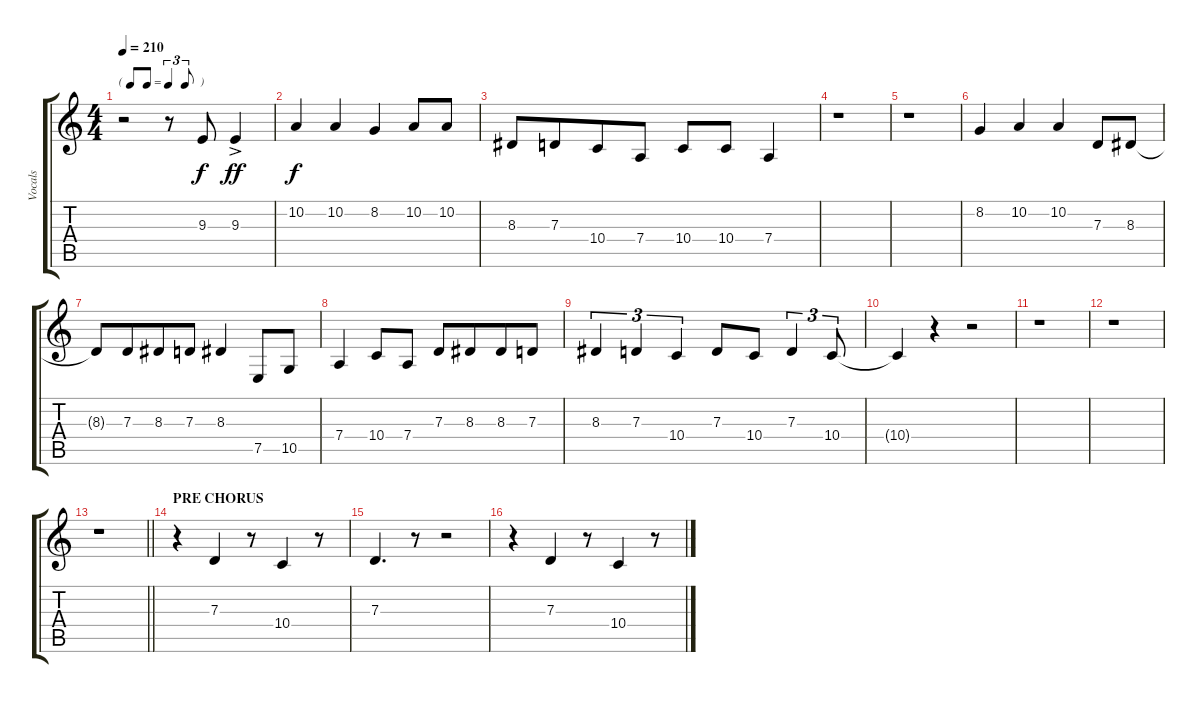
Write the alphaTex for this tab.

\track ("Vocals" "Vocals") {instrument harmonica}
\staff {score tabs}
\tuning (E4 B3 G3 D3 A2 E2) {hide}
\ts (4 4)
\tf triplet8th
\tempo 210
\clef g2
\ks c
r.2{dy ff} r.8 9.3.8{dy f} 9.3{ac}.4{dy ff} |
10.2.4{dy f} 10.2.4 8.2.4 10.2.8 10.2.8 |
8.3.8 7.3.8{beam merge} 10.4.8 7.4.8 10.4.8 10.4.8 7.4.4 |
r.1 |
r.1 |
8.2.4 10.2.4 10.2.4 7.3.8 8.3.8 |
8.3{t}.8 7.3.8{beam merge} 8.3.8 7.3.8 8.3.4 7.5.8 10.5.8 |
7.4.4 10.4.8 7.4.8 7.3.8 8.3.8{beam merge} 8.3.8 7.3.8 |
8.3.4{tu (3 2)} 7.3.4{tu (3 2)} 10.4.4{tu (3 2)} 7.3.8 10.4.8 7.3.4{tu (3 2)} 10.4.8{tu (3 2)} |
10.4{t}.4 r.4 r.2 |
r.1 |
r.1 |
\barLineRight lightlight
r.1 |
\section ("" "PRE CHORUS")
r.4 7.3.4 r.8 10.4.4 r.8 |
7.3.4{d} r.8 r.2 |
r.4 7.3.4 r.8 10.4.4 r.8
